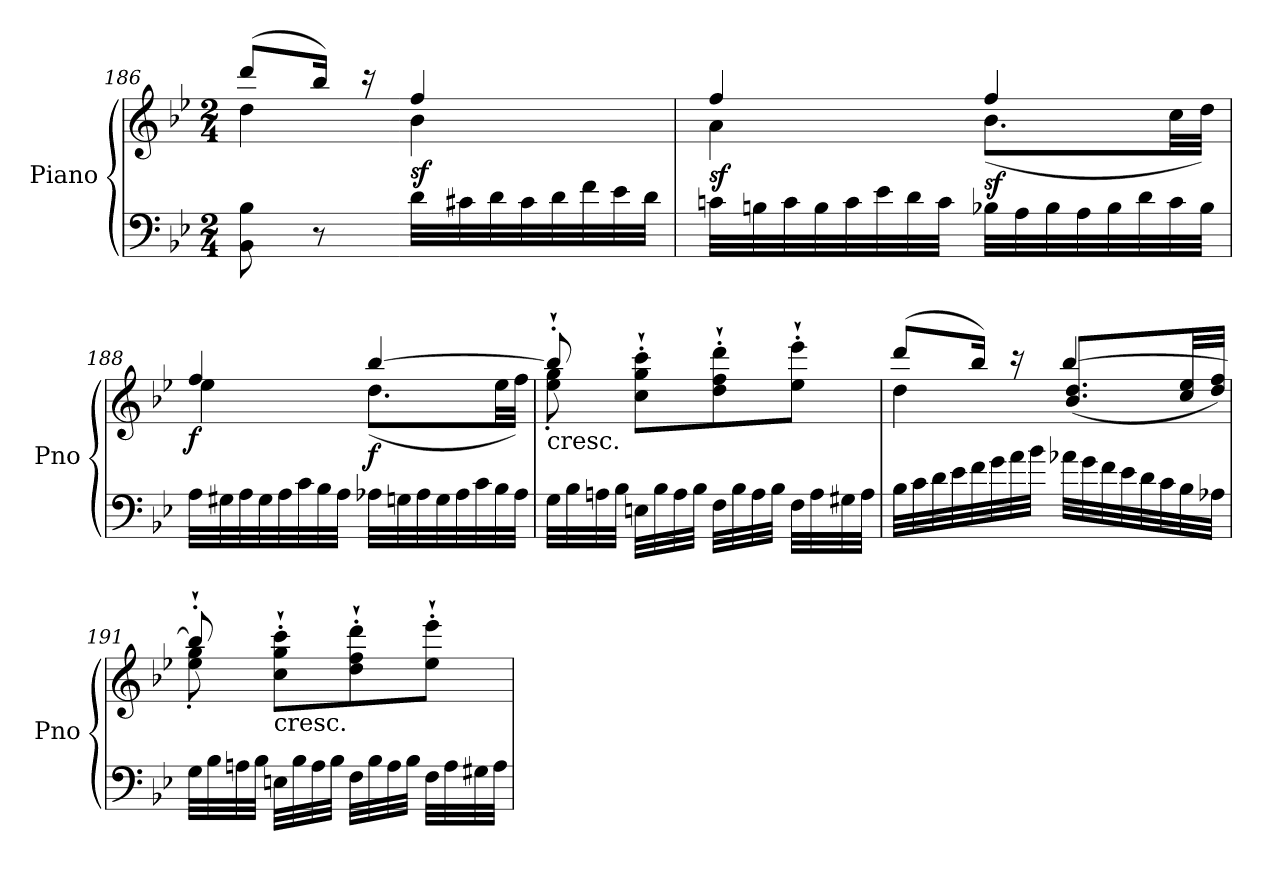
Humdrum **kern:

**kern	**kern	**dynam
*part1	*part1	*part1
*staff2	*staff1	*staff1/2
*I"Piano	*	*
*I'Pno	*	*
*clefF4	*clefG2	*
*k[b-e-]	*k[b-e-]	*
*B-:	*B-:	*
*M2/4	*M2/4	*
=186	=186	=186
*	*^	*
8BB-\ 8B-\	(>8ddd/L	4dd\	.
8r	16bb-/Jk)	.	.
.	16rccc	.	.
!	!	!	!LO:DY:b
32d\LLL	4ff/	4b-\	sf
32c#X\	.	.	.
32d\	.	.	.
32c#\	.	.	.
32d\	.	.	.
32f\	.	.	.
32e-\	.	.	.
32d\JJJ	.	.	.
!!LO:LB:g=z	!!
=187	=187	=187	=187
!	!	!	!LO:DY:b
32cn\LLL	4ff/	4a\	sf
32Bn\	.	.	.
32c\	.	.	.
32B\	.	.	.
32c\	.	.	.
32e-\	.	.	.
32d\	.	.	.
32c\JJJ	.	.	.
!	!	!	!LO:DY:b
32B-X\LLL	4ff/	(<8.b-\L	sf
32A\	.	.	.
32B-\	.	.	.
32A\	.	.	.
32B-\	.	.	.
32d\	.	.	.
32c\	.	32cc\LL	.
32B-\JJJ	.	32dd\JJJ)	.
=188	=188	=188	=188
!	!	!	!LO:DY:b
32A\LLL	4ff/	4ee-\	f
32G#X\	.	.	.
32A\	.	.	.
32G#\	.	.	.
32A\	.	.	.
32c\	.	.	.
32B-\	.	.	.
32A\JJJ	.	.	.
!	!	!	!LO:DY:b
32A-X\LLL	[4bb-/	(<8.dd\L	f
32Gn\	.	.	.
32A-\	.	.	.
32G\	.	.	.
32A-\	.	.	.
32c\	.	.	.
32B-\	.	32ee-\LL	.
32A-\JJJ	.	32ff\JJJ)	.
!!LO:PB:g=z	!!
=189	=189	=189	=189
!	!LO:TX:b:t=cresc.	!	!
32G\LLL	8bb-'`/]	8ee-\' 8gg\'	.
32B-\	.	.	.
32An\	.	.	.
32B-\JJJ	.	.	.
32En\LLL	8cc\'` 8gg\'` 8ccc\'`L	4.ryy	.
32B-\	.	.	.
32A\	.	.	.
32B-\JJJ	.	.	.
32F\LLL	8dd\'` 8ff\'` 8ddd\'`	.	.
32B-\	.	.	.
32A\	.	.	.
32B-\JJJ	.	.	.
32F\LLL	8ee-\'` 8eee-\'`J	.	.
32A\	.	.	.
32G#X\	.	.	.
32A\JJJ	.	.	.
=190	=190	=190	=190
32B-\LLL	(>8ddd/L	4dd\	.
32c\	.	.	.
32d\	.	.	.
32e-\	.	.	.
32f\	16bb-/Jk)	.	.
32g\	.	.	.
32a\	16rccc	.	.
32b-\JJJ	.	.	.
32a-X\LLL	[4bb-/	(>8.b-/ 8.dd/L	.
32g\	.	.	.
32f\	.	.	.
32e-\	.	.	.
32d\	.	.	.
32c\	.	.	.
32B-\	.	32cc/ 32ee-/LL	.
32A-X\JJJ	.	32dd/ 32ff/JJJ)	.
!!LO:LB:g=z	!!
=191	=191	=191	=191
32G\LLL	8bb-'`/]	8ee-\' 8gg\'	.
32B-\	.	.	.
32An\	.	.	.
32B-\JJJ	.	.	.
!	!LO:TX:b:t=cresc.	!	!
32En\LLL	8cc\'` 8gg\'` 8ccc\'`L	4.ryy	.
32B-\	.	.	.
32A\	.	.	.
32B-\JJJ	.	.	.
32F\LLL	8dd\'` 8ff\'` 8ddd\'`	.	.
32B-\	.	.	.
32A\	.	.	.
32B-\JJJ	.	.	.
32F\LLL	8ee-\'` 8eee-\'`J	.	.
32A\	.	.	.
32G#X\	.	.	.
32A\JJJ	.	.	.
*	*v	*v	*
=	=	=
*-	*-	*-
